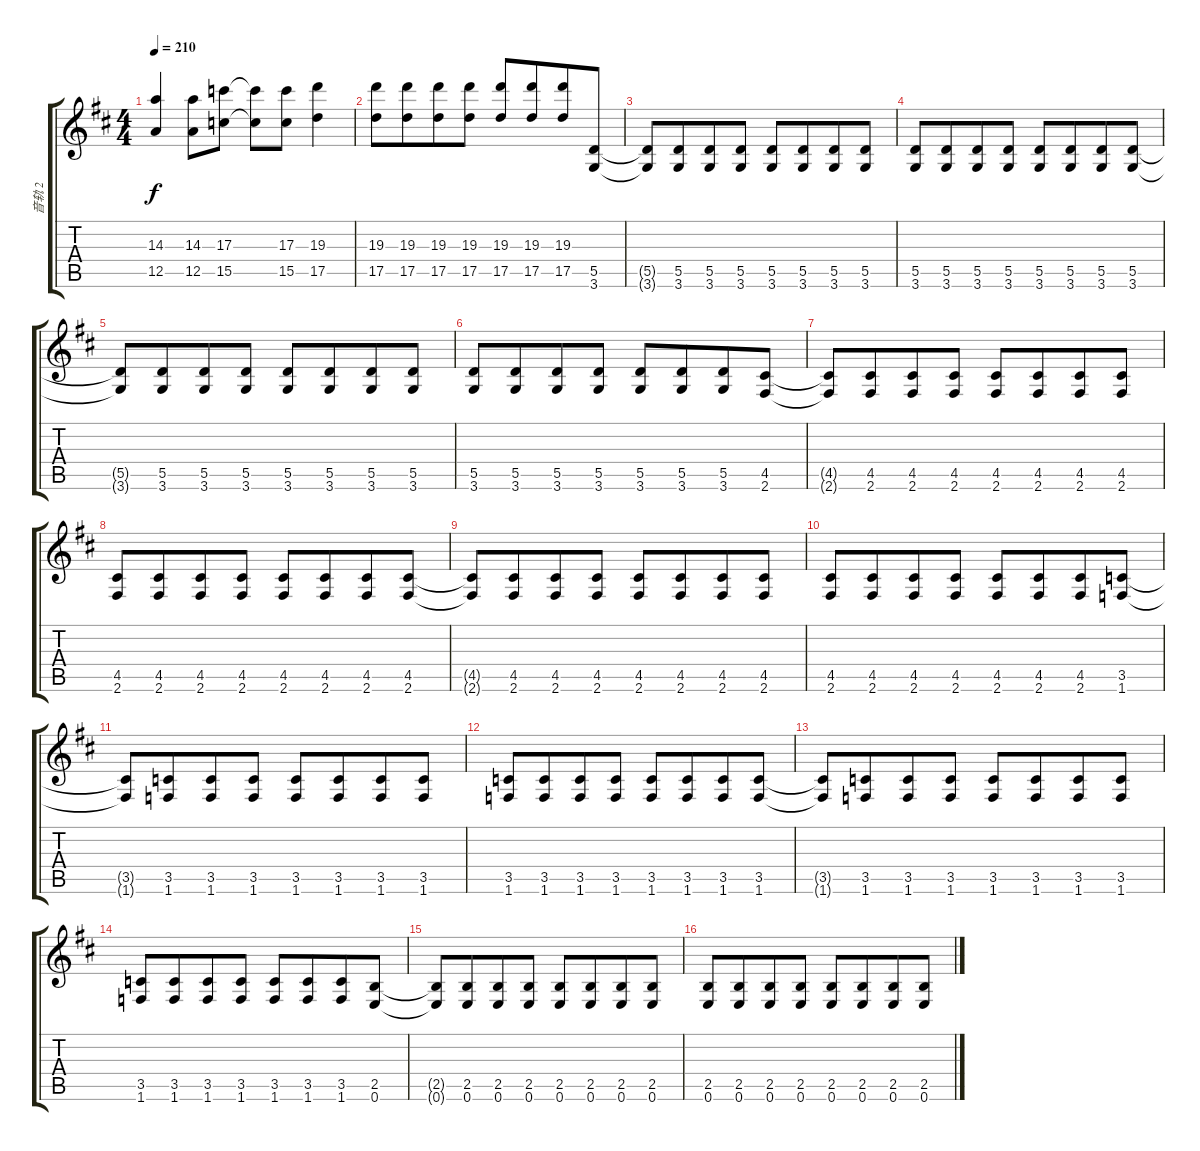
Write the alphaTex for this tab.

\track ("音轨 2" "音轨 2") {instrument acousticguitarsteel}
\staff {score tabs}
\tuning (E4 B3 G3 D3 A2 E2) {hide}
\ts (4 4)
\tempo 210
\clef g2
\ks d
(14.3 12.5).4{dy f beam Up} (14.3 12.5).8 (17.3 15.5).8 (17.3{t} 15.5{t}).8 (17.3 15.5).8 (19.3 17.5).4 |
(19.3 17.5).8 (19.3 17.5).8{beam merge} (19.3 17.5).8 (19.3 17.5).8 (19.3 17.5).8{beam Up} (19.3 17.5).8{beam Up beam merge} (19.3 17.5).8{beam Up} (5.5 3.6).8 |
(5.5{t} 3.6{t}).8 (5.5 3.6).8{beam merge} (5.5 3.6).8 (5.5 3.6).8{beam split} (5.5 3.6).8 (5.5 3.6).8{beam merge} (5.5 3.6).8 (5.5 3.6).8 |
(5.5 3.6).8 (5.5 3.6).8{beam merge} (5.5 3.6).8 (5.5 3.6).8{beam split} (5.5 3.6).8 (5.5 3.6).8{beam merge} (5.5 3.6).8 (5.5 3.6).8 |
(5.5{t} 3.6{t}).8 (5.5 3.6).8{beam merge} (5.5 3.6).8 (5.5 3.6).8{beam split} (5.5 3.6).8 (5.5 3.6).8{beam merge} (5.5 3.6).8 (5.5 3.6).8 |
(5.5 3.6).8{beam merge} (5.5 3.6).8{beam merge} (5.5 3.6).8{beam merge} (5.5 3.6).8 (5.5 3.6).8{beam merge} (5.5 3.6).8{beam merge} (5.5 3.6).8 (4.5 2.6).8 |
(4.5{t} 2.6{t}).8 (4.5 2.6).8{beam merge} (4.5 2.6).8 (4.5 2.6).8{beam split} (4.5 2.6).8 (4.5 2.6).8{beam merge} (4.5 2.6).8 (4.5 2.6).8 |
(4.5 2.6).8 (4.5 2.6).8{beam merge} (4.5 2.6).8 (4.5 2.6).8{beam split} (4.5 2.6).8 (4.5 2.6).8{beam merge} (4.5 2.6).8 (4.5 2.6).8 |
(4.5{t} 2.6{t}).8 (4.5 2.6).8{beam merge} (4.5 2.6).8 (4.5 2.6).8{beam split} (4.5 2.6).8 (4.5 2.6).8{beam merge} (4.5 2.6).8 (4.5 2.6).8 |
(4.5 2.6).8 (4.5 2.6).8{beam merge} (4.5 2.6).8 (4.5 2.6).8{beam split} (4.5 2.6).8 (4.5 2.6).8{beam merge} (4.5 2.6).8 (3.5 1.6).8 |
(3.5{t} 1.6{t}).8 (3.5 1.6).8{beam merge} (3.5 1.6).8 (3.5 1.6).8 (3.5 1.6).8 (3.5 1.6).8{beam merge} (3.5 1.6).8 (3.5 1.6).8 |
(3.5 1.6).8 (3.5 1.6).8{beam merge} (3.5 1.6).8 (3.5 1.6).8 (3.5 1.6).8 (3.5 1.6).8{beam merge} (3.5 1.6).8 (3.5 1.6).8 |
(3.5{t} 1.6{t}).8 (3.5 1.6).8{beam merge} (3.5 1.6).8 (3.5 1.6).8 (3.5 1.6).8 (3.5 1.6).8{beam merge} (3.5 1.6).8 (3.5 1.6).8 |
(3.5 1.6).8 (3.5 1.6).8{beam merge} (3.5 1.6).8 (3.5 1.6).8 (3.5 1.6).8 (3.5 1.6).8{beam merge} (3.5 1.6).8 (2.5 0.6).8 |
(2.5{t} 0.6{t}).8 (2.5 0.6).8{beam merge} (2.5 0.6).8 (2.5 0.6).8 (2.5 0.6).8 (2.5 0.6).8{beam merge} (2.5 0.6).8 (2.5 0.6).8 |
(2.5 0.6).8 (2.5 0.6).8{beam merge} (2.5 0.6).8 (2.5 0.6).8 (2.5 0.6).8 (2.5 0.6).8{beam merge} (2.5 0.6).8 (2.5 0.6).8
